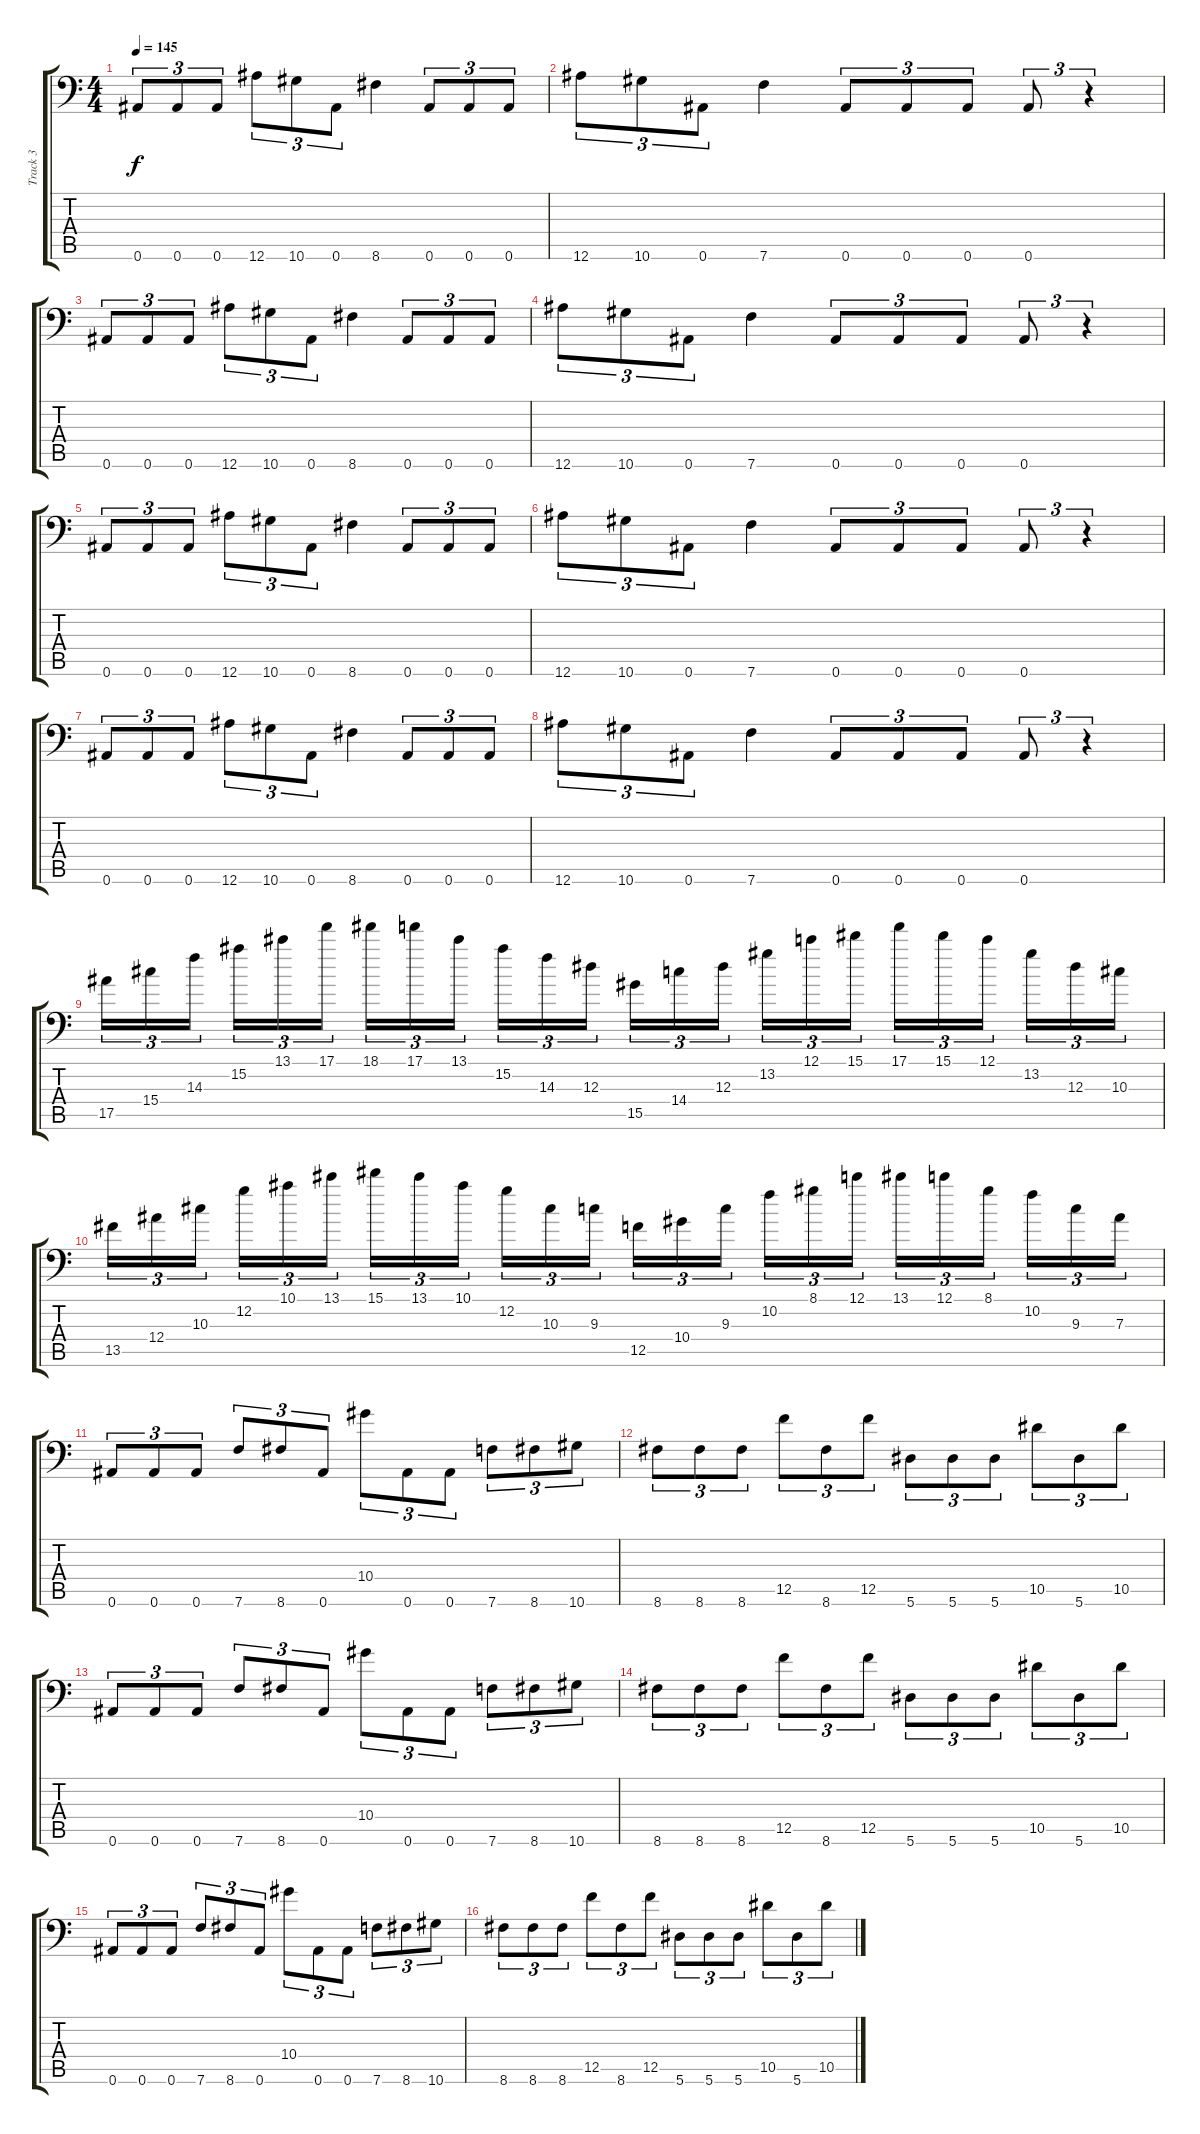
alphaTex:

\track ("Track 3" "Track 3") {instrument distortionguitar}
\staff {score tabs}
\tuning (C4 G3 Eb3 Bb2 F2 Bb1) {hide}
\ts (4 4)
\tempo 145
\clef f4
\ks c
0.6.8{tu (3 2) dy f} 0.6.8{tu (3 2)} 0.6.8{tu (3 2)} 12.6.8{tu (3 2)} 10.6.8{tu (3 2)} 0.6.8{tu (3 2)} 8.6.4 0.6.8{tu (3 2)} 0.6.8{tu (3 2)} 0.6.8{tu (3 2)} |
12.6.8{tu (3 2)} 10.6.8{tu (3 2)} 0.6.8{tu (3 2)} 7.6.4 0.6.8{tu (3 2)} 0.6.8{tu (3 2)} 0.6.8{tu (3 2)} 0.6.8{tu (3 2)} r.4{tu (3 2)} |
0.6.8{tu (3 2)} 0.6.8{tu (3 2)} 0.6.8{tu (3 2)} 12.6.8{tu (3 2)} 10.6.8{tu (3 2)} 0.6.8{tu (3 2)} 8.6.4 0.6.8{tu (3 2)} 0.6.8{tu (3 2)} 0.6.8{tu (3 2)} |
12.6.8{tu (3 2)} 10.6.8{tu (3 2)} 0.6.8{tu (3 2)} 7.6.4 0.6.8{tu (3 2)} 0.6.8{tu (3 2)} 0.6.8{tu (3 2)} 0.6.8{tu (3 2)} r.4{tu (3 2)} |
0.6.8{tu (3 2)} 0.6.8{tu (3 2)} 0.6.8{tu (3 2)} 12.6.8{tu (3 2)} 10.6.8{tu (3 2)} 0.6.8{tu (3 2)} 8.6.4 0.6.8{tu (3 2)} 0.6.8{tu (3 2)} 0.6.8{tu (3 2)} |
12.6.8{tu (3 2)} 10.6.8{tu (3 2)} 0.6.8{tu (3 2)} 7.6.4 0.6.8{tu (3 2)} 0.6.8{tu (3 2)} 0.6.8{tu (3 2)} 0.6.8{tu (3 2)} r.4{tu (3 2)} |
0.6.8{tu (3 2)} 0.6.8{tu (3 2)} 0.6.8{tu (3 2)} 12.6.8{tu (3 2)} 10.6.8{tu (3 2)} 0.6.8{tu (3 2)} 8.6.4 0.6.8{tu (3 2)} 0.6.8{tu (3 2)} 0.6.8{tu (3 2)} |
12.6.8{tu (3 2)} 10.6.8{tu (3 2)} 0.6.8{tu (3 2)} 7.6.4 0.6.8{tu (3 2)} 0.6.8{tu (3 2)} 0.6.8{tu (3 2)} 0.6.8{tu (3 2)} r.4{tu (3 2)} |
17.5.16{tu (3 2)} 15.4.16{tu (3 2)} 14.3.16{tu (3 2) beam splitsecondary} 15.2.16{tu (3 2)} 13.1.16{tu (3 2)} 17.1.16{tu (3 2)} 18.1.16{tu (3 2)} 17.1.16{tu (3 2)} 13.1.16{tu (3 2) beam splitsecondary} 15.2.16{tu (3 2)} 14.3.16{tu (3 2)} 12.3.16{tu (3 2)} 15.5.16{tu (3 2)} 14.4.16{tu (3 2)} 12.3.16{tu (3 2) beam splitsecondary} 13.2.16{tu (3 2)} 12.1.16{tu (3 2)} 15.1.16{tu (3 2)} 17.1.16{tu (3 2)} 15.1.16{tu (3 2)} 12.1.16{tu (3 2) beam splitsecondary} 13.2.16{tu (3 2)} 12.3.16{tu (3 2)} 10.3.16{tu (3 2)} |
13.5.16{tu (3 2)} 12.4.16{tu (3 2)} 10.3.16{tu (3 2) beam splitsecondary} 12.2.16{tu (3 2)} 10.1.16{tu (3 2)} 13.1.16{tu (3 2)} 15.1.16{tu (3 2)} 13.1.16{tu (3 2)} 10.1.16{tu (3 2) beam splitsecondary} 12.2.16{tu (3 2)} 10.3.16{tu (3 2)} 9.3.16{tu (3 2)} 12.5.16{tu (3 2)} 10.4.16{tu (3 2)} 9.3.16{tu (3 2) beam splitsecondary} 10.2.16{tu (3 2)} 8.1.16{tu (3 2)} 12.1.16{tu (3 2)} 13.1.16{tu (3 2)} 12.1.16{tu (3 2)} 8.1.16{tu (3 2) beam splitsecondary} 10.2.16{tu (3 2)} 9.3.16{tu (3 2)} 7.3.16{tu (3 2)} |
0.6.8{tu (3 2)} 0.6.8{tu (3 2)} 0.6.8{tu (3 2)} 7.6.8{tu (3 2)} 8.6.8{tu (3 2)} 0.6.8{tu (3 2)} 10.4.8{tu (3 2)} 0.6.8{tu (3 2)} 0.6.8{tu (3 2)} 7.6.8{tu (3 2)} 8.6.8{tu (3 2)} 10.6.8{tu (3 2)} |
8.6.8{tu (3 2)} 8.6.8{tu (3 2)} 8.6.8{tu (3 2)} 12.5.8{tu (3 2)} 8.6.8{tu (3 2)} 12.5.8{tu (3 2)} 5.6.8{tu (3 2)} 5.6.8{tu (3 2)} 5.6.8{tu (3 2)} 10.5.8{tu (3 2)} 5.6.8{tu (3 2)} 10.5.8{tu (3 2)} |
0.6.8{tu (3 2)} 0.6.8{tu (3 2)} 0.6.8{tu (3 2)} 7.6.8{tu (3 2)} 8.6.8{tu (3 2)} 0.6.8{tu (3 2)} 10.4.8{tu (3 2)} 0.6.8{tu (3 2)} 0.6.8{tu (3 2)} 7.6.8{tu (3 2)} 8.6.8{tu (3 2)} 10.6.8{tu (3 2)} |
8.6.8{tu (3 2)} 8.6.8{tu (3 2)} 8.6.8{tu (3 2)} 12.5.8{tu (3 2)} 8.6.8{tu (3 2)} 12.5.8{tu (3 2)} 5.6.8{tu (3 2)} 5.6.8{tu (3 2)} 5.6.8{tu (3 2)} 10.5.8{tu (3 2)} 5.6.8{tu (3 2)} 10.5.8{tu (3 2)} |
0.6.8{tu (3 2)} 0.6.8{tu (3 2)} 0.6.8{tu (3 2)} 7.6.8{tu (3 2)} 8.6.8{tu (3 2)} 0.6.8{tu (3 2)} 10.4.8{tu (3 2)} 0.6.8{tu (3 2)} 0.6.8{tu (3 2)} 7.6.8{tu (3 2)} 8.6.8{tu (3 2)} 10.6.8{tu (3 2)} |
8.6.8{tu (3 2)} 8.6.8{tu (3 2)} 8.6.8{tu (3 2)} 12.5.8{tu (3 2)} 8.6.8{tu (3 2)} 12.5.8{tu (3 2)} 5.6.8{tu (3 2)} 5.6.8{tu (3 2)} 5.6.8{tu (3 2)} 10.5.8{tu (3 2)} 5.6.8{tu (3 2)} 10.5.8{tu (3 2)}
